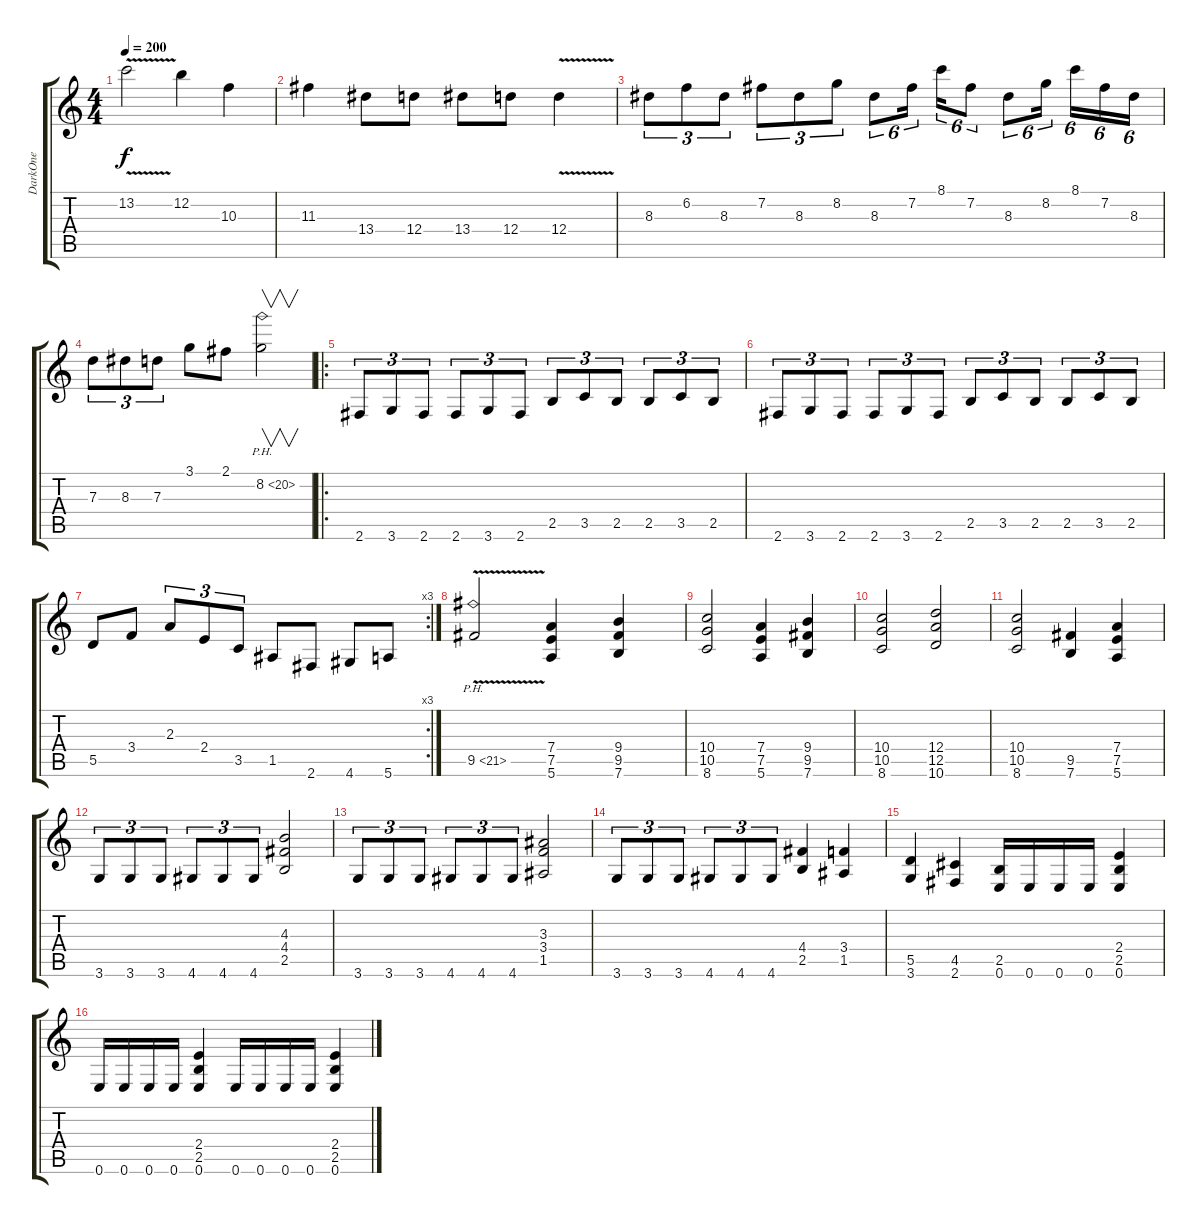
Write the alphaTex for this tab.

\track ("DarkOne" "DarkOne") {instrument distortionguitar}
\staff {score tabs}
\tuning (E4 B3 G3 D3 A2 E2) {hide}
\ts (4 4)
\tempo 200
\clef g2
\ks c
13.2{v}.2{dy f} 12.2.4 10.3.4 |
11.3.4 13.4.8 12.4.8 13.4.8 12.4.8 12.4{v}.4 |
8.3.8{tu (3 2)} 6.2.8{tu (3 2)} 8.3.8{tu (3 2)} 7.2.8{tu (3 2)} 8.3.8{tu (3 2)} 8.2.8{tu (3 2)} 8.3.8{tu (6 4)} 7.2.16{tu (6 4)} 8.1.16{tu (6 4)} 7.2.8{tu (6 4)} 8.3.8{tu (6 4)} 8.2.16{tu (6 4)} 8.1.16{tu (6 4)} 7.2.16{tu (6 4)} 8.3.16{tu (6 4)} |
7.3.8{tu (3 2)} 8.3.8{tu (3 2)} 7.3.8{tu (3 2)} 3.1.8 2.1.8 8.2{ph 12}.2{v} |
\ro
2.6.8{tu (3 2)} 3.6.8{tu (3 2)} 2.6.8{tu (3 2)} 2.6.8{tu (3 2)} 3.6.8{tu (3 2)} 2.6.8{tu (3 2)} 2.5.8{tu (3 2)} 3.5.8{tu (3 2)} 2.5.8{tu (3 2)} 2.5.8{tu (3 2)} 3.5.8{tu (3 2)} 2.5.8{tu (3 2)} |
2.6.8{tu (3 2)} 3.6.8{tu (3 2)} 2.6.8{tu (3 2)} 2.6.8{tu (3 2)} 3.6.8{tu (3 2)} 2.6.8{tu (3 2)} 2.5.8{tu (3 2)} 3.5.8{tu (3 2)} 2.5.8{tu (3 2)} 2.5.8{tu (3 2)} 3.5.8{tu (3 2)} 2.5.8{tu (3 2)} |
\rc 3
5.5.8 3.4.8 2.3.8{tu (3 2)} 2.4.8{tu (3 2)} 3.5.8{tu (3 2)} 1.5.8 2.6.8 4.6.8 5.6.8 |
9.5{ph 12 v}.2 (7.4 7.5 5.6).4 (9.4 9.5 7.6).4 |
(10.4 10.5 8.6).2 (7.4 7.5 5.6).4 (9.4 9.5 7.6).4 |
(10.4 10.5 8.6).2 (12.4 12.5 10.6).2 |
(10.4 10.5 8.6).2 (9.5 7.6).4 (7.4 7.5 5.6).4 |
3.6.8{tu (3 2)} 3.6.8{tu (3 2)} 3.6.8{tu (3 2)} 4.6.8{tu (3 2)} 4.6.8{tu (3 2)} 4.6.8{tu (3 2)} (4.3 4.4 2.5).2 |
3.6.8{tu (3 2)} 3.6.8{tu (3 2)} 3.6.8{tu (3 2)} 4.6.8{tu (3 2)} 4.6.8{tu (3 2)} 4.6.8{tu (3 2)} (3.3 3.4 1.5).2 |
3.6.8{tu (3 2)} 3.6.8{tu (3 2)} 3.6.8{tu (3 2)} 4.6.8{tu (3 2)} 4.6.8{tu (3 2)} 4.6.8{tu (3 2)} (4.4 2.5).4 (3.4 1.5).4 |
(5.5 3.6).4 (4.5 2.6).4 (2.5 0.6).16 0.6.16 0.6.16 0.6.16 (2.4 2.5 0.6).4 |
0.6.16 0.6.16 0.6.16 0.6.16 (2.4 2.5 0.6).4 0.6.16 0.6.16 0.6.16 0.6.16 (2.4 2.5 0.6).4
